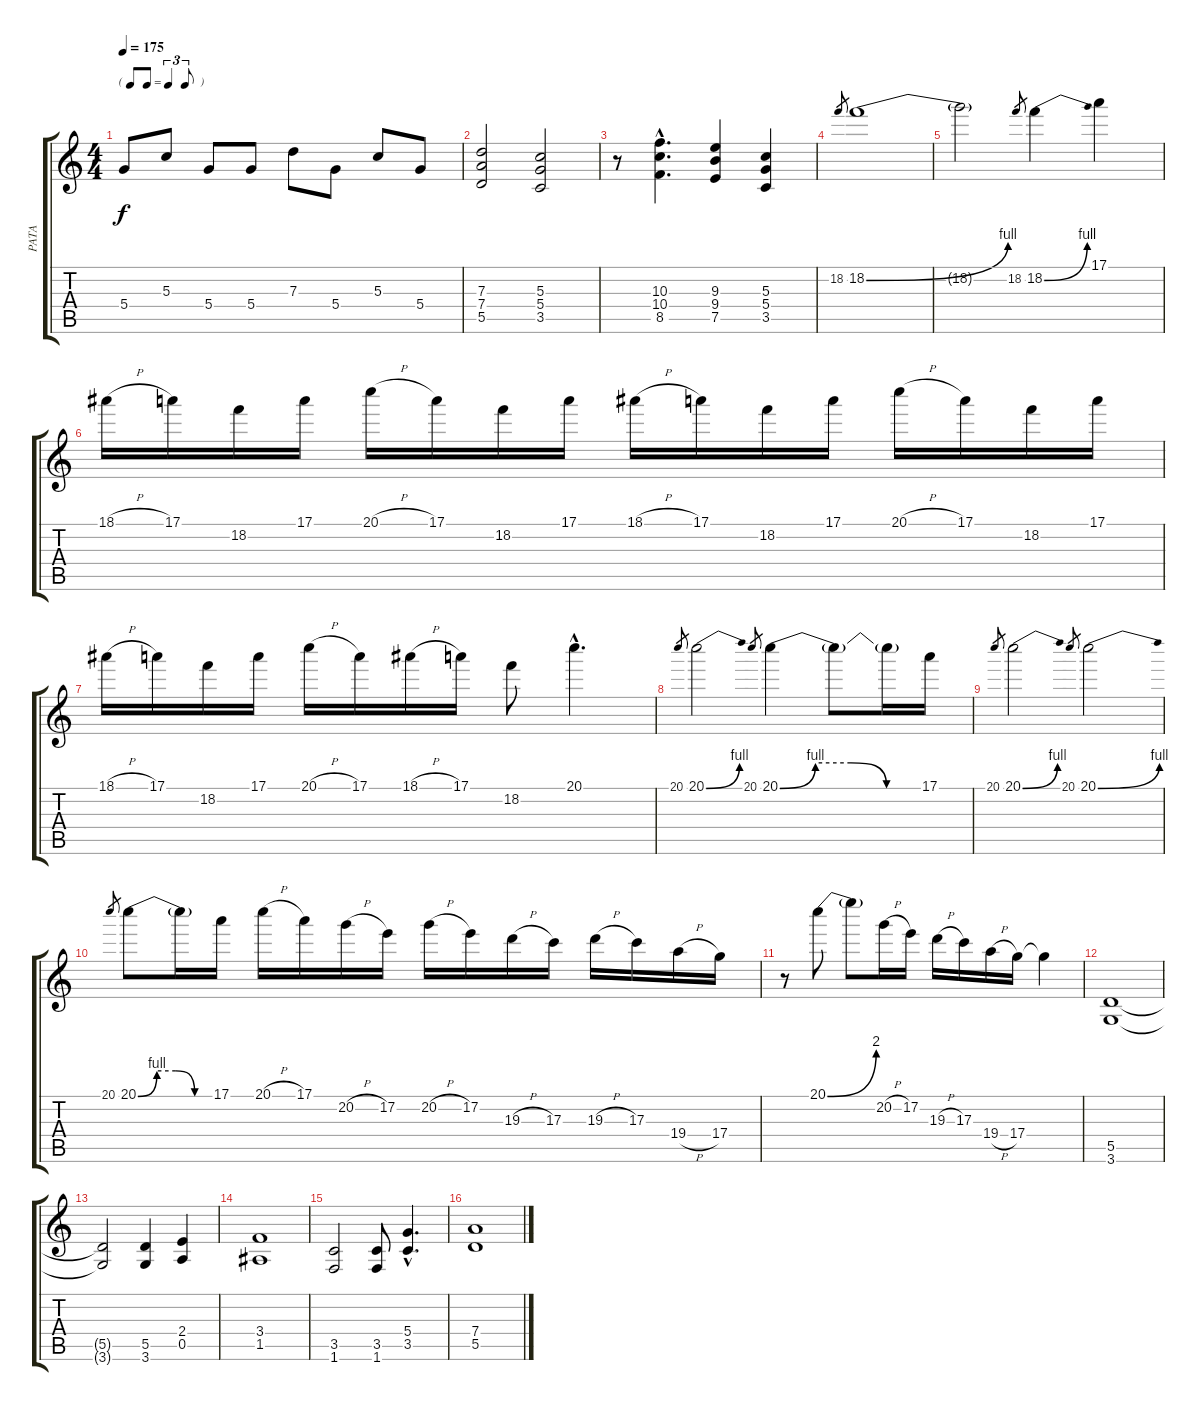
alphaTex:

\track ("PATA" "PATA") {instrument distortionguitar}
\staff {score tabs}
\tuning (E4 B3 G3 D3 A2 E2) {hide}
\ts (4 4)
\tf triplet8th
\tempo 175
\clef g2
\ks c
5.4.8{dy f} 5.3.8 5.4.8 5.4.8 7.3.8 5.4.8 5.3.8 5.4.8 |
(7.3 7.4 5.5).2 (5.3 5.4 3.5).2 |
r.8 (10.3{hac} 10.4{hac} 8.5{hac}).4{d} (9.3 9.4 7.5).4 (5.3 5.4 3.5).4 |
18.2.8{gr} 18.2{be (bend 0 0 60 4)}.1{volume 16} |
18.2{t}.2 18.2.8{gr} 18.2{be (bend 0 0 60 4)}.4 17.1.4 |
18.1{h}.16 17.1.16 18.2.16 17.1.16 20.1{h}.16 17.1.16 18.2.16 17.1.16 18.1{h}.16 17.1.16 18.2.16 17.1.16 20.1{h}.16 17.1.16 18.2.16 17.1.16 |
18.1{h}.16 17.1.16 18.2.16 17.1.16 20.1{h}.16 17.1.16 18.1{h}.16 17.1.16 18.2.8 20.1{hac}.4{d} |
20.1.8{gr} 20.1{be (bend 0 0 60 4)}.2 20.1.8{gr} 20.1{be (custom 0 0 15 4 30 4 45 0 60 0)}.4 20.1{t}.8 20.1{t}.16 17.1.16 |
20.1.8{gr} 20.1{be (bend 0 0 60 4)}.2 20.1.8{gr} 20.1{be (bend 0 0 60 4)}.2 |
20.1.8{gr} 20.1{be (custom 0 0 15 4 30 4 45 0 60 0)}.8 20.1{t}.16 17.1.16 20.1{h}.16 17.1.16 20.2{h}.16 17.2.16 20.2{h}.16 17.2.16 19.3{h}.16 17.3.16 19.3{h}.16 17.3.16 19.4{h}.16 17.4.16 |
r.8 20.1{be (bend 0 0 60 8)}.8 20.1{t}.8 20.2{h}.16 17.2.16 19.3{h}.16 17.3.16 19.4{h}.16 17.4.16 17.4{t}.4 |
(5.5 3.6).1{volume 11} |
(5.5{t} 3.6{t}).2 (5.5 3.6).4 (2.4 0.5).4 |
(3.4 1.5).1 |
(3.5 1.6).2 (3.5 1.6).8 (5.4{hac} 3.5{hac}).4{d} |
(7.4 5.5).1
